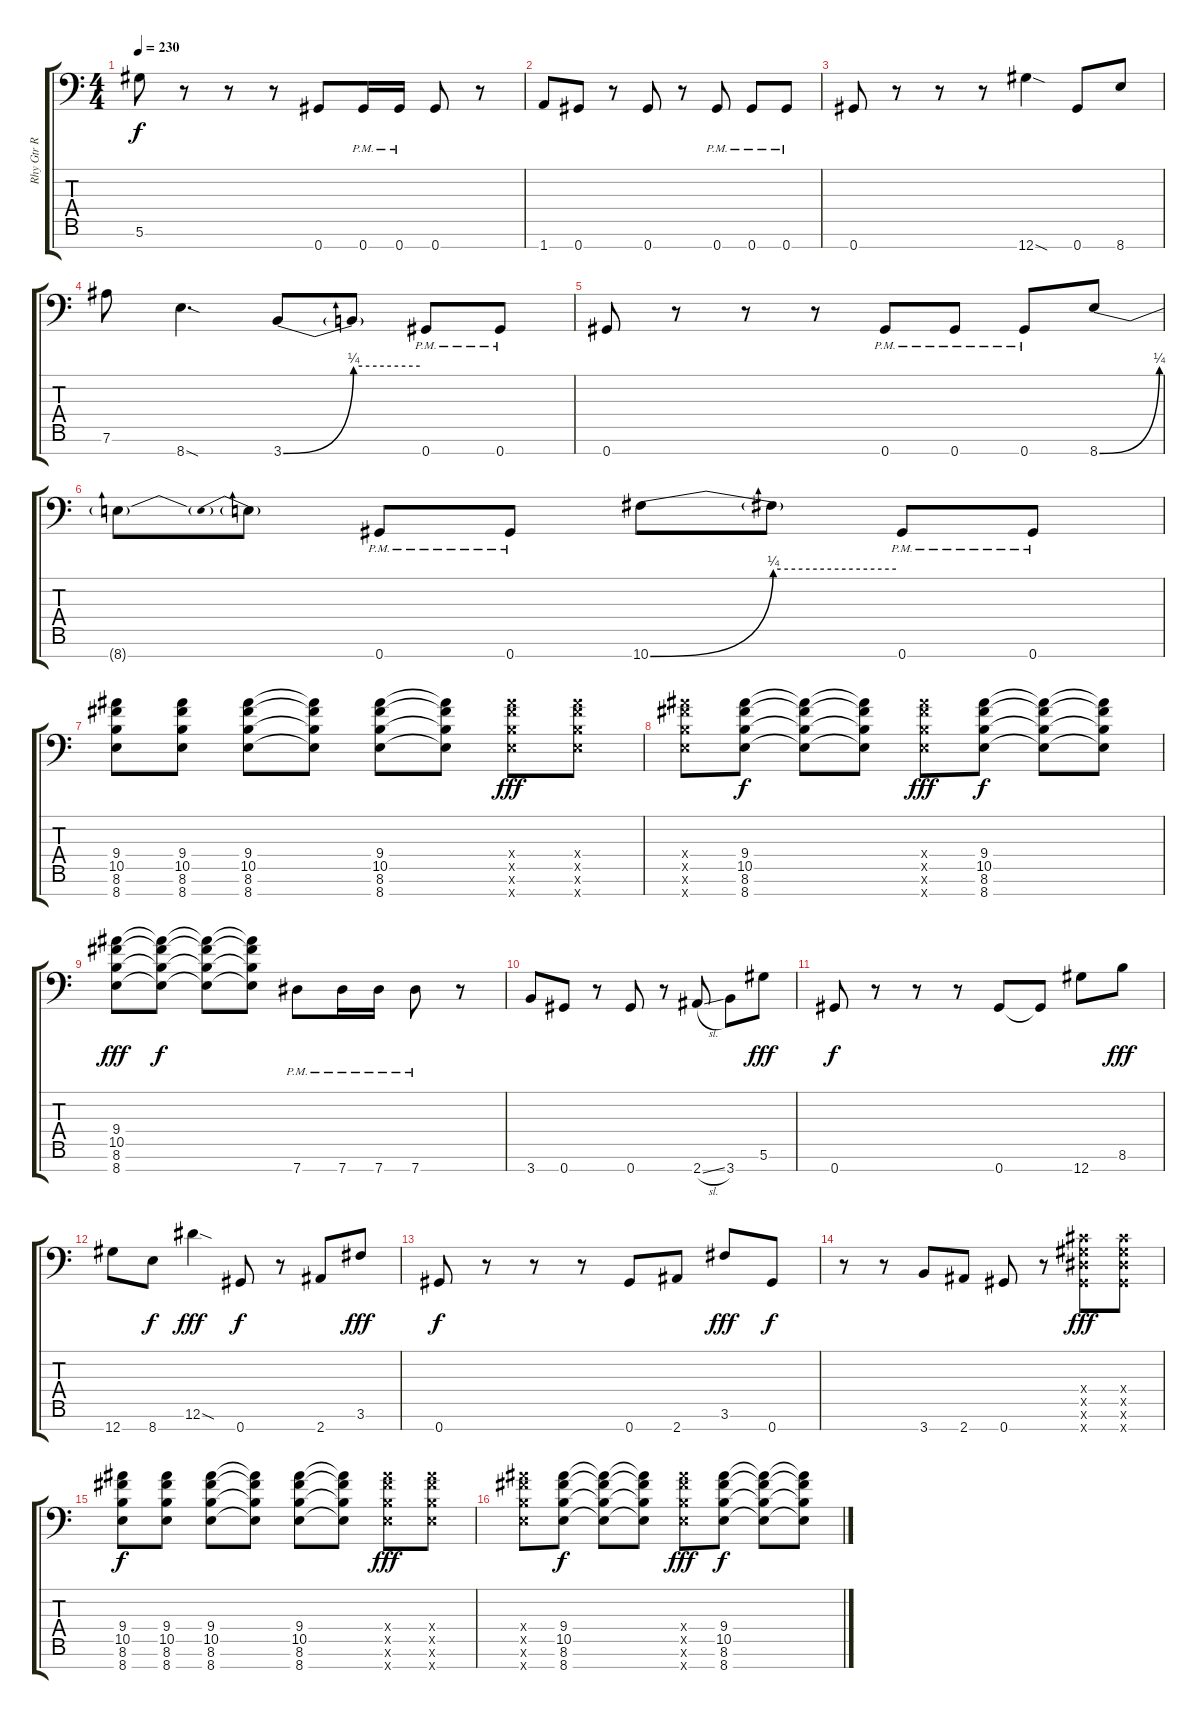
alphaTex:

\track ("Rhy Gtr R" "Rhy Gtr R") {instrument overdrivenguitar}
\staff {score tabs}
\tuning (Db4 Ab3 Eb3 Db3 Ab2 Eb2 Ab1) {hide}
\ts (4 4)
\tempo 230
\clef f4
\ks c
5.6.8{dy f} r.8 r.8 r.8 0.7.8 0.7{pm}.16 0.7{pm}.16 0.7.8 r.8 |
1.7.8 0.7.8 r.8 0.7.8 r.8 0.7{pm}.8 0.7{pm}.8 0.7{pm}.8 |
0.7.8 r.8 r.8 r.8 12.7{sod}.4 0.7.8 8.7.8 |
7.6.8 8.7{sod}.4{d} 3.7{be (bend 0 0 60 1)}.8 3.7{be (hold 0 1 60 1) t}.8 0.7{pm}.8 0.7{pm}.8 |
0.7.8 r.8 r.8 r.8 0.7{pm}.8 0.7{pm}.8 0.7{pm}.8 8.7{be (bend 0 0 60 1)}.8 |
8.7{t}.8 8.7{be (prebend 0 1 60 1) t}.8 0.7{pm}.8 0.7{pm}.8 10.7{be (bend 0 0 60 1)}.8 10.7{be (hold 0 1 60 1) t}.8 0.7{pm}.8 0.7{pm}.8 |
(9.4 10.5 8.6 8.7).8 (9.4 10.5 8.6 8.7).8 (9.4 10.5 8.6 8.7).8 (9.4{t} 10.5{t} 8.6{t} 8.7{t}).8 (9.4 10.5 8.6 8.7).8 (9.4{t} 10.5{t} 8.6{t} 8.7{t}).8 (9.4{x} 10.5{x} 8.6{x} 8.7{x}).8{dy fff} (9.4{x} 10.5{x} 8.6{x} 8.7{x}).8 |
(9.4{x} 10.5{x} 8.6{x} 8.7{x}).8 (9.4 10.5 8.6 8.7).8{dy f} (9.4{t} 10.5{t} 8.6{t} 8.7{t}).8 (9.4{t} 10.5{t} 8.6{t} 8.7{t}).8 (9.4{x} 10.5{x} 8.6{x} 8.7{x}).8{dy fff} (9.4 10.5 8.6 8.7).8{dy f} (9.4{t} 10.5{t} 8.6{t} 8.7{t}).8 (9.4{t} 10.5{t} 8.6{t} 8.7{t}).8 |
(9.4 10.5 8.6 8.7).8{dy fff} (9.4{t} 10.5{t} 8.6{t} 8.7{t}).8{dy f} (9.4{t} 10.5{t} 8.6{t} 8.7{t}).8 (9.4{t} 10.5{t} 8.6{t} 8.7{t}).8 7.7{pm}.8 7.7{pm}.16 7.7{pm}.16 7.7{pm}.8 r.8 |
3.7.8 0.7.8 r.8 0.7.8 r.8 2.7{sl}.8 3.7.8 5.6.8{dy fff} |
0.7.8{dy f} r.8 r.8 r.8 0.7.8 0.7{t}.8 12.7.8 8.6.8{dy fff} |
12.7.8 8.7.8{dy f} 12.6{sod}.4{dy fff} 0.7.8{dy f} r.8 2.7.8 3.6.8{dy fff} |
0.7.8{dy f} r.8 r.8 r.8 0.7.8 2.7.8 3.6.8{dy fff} 0.7.8{dy f} |
r.8 r.8 3.7.8 2.7.8 0.7.8 r.8 (0.4{x} 0.5{x} 0.6{x} 0.7{x}).8{dy fff} (0.4{x} 0.5{x} 0.6{x} 0.7{x}).8 |
(9.4 10.5 8.6 8.7).8{dy f} (9.4 10.5 8.6 8.7).8 (9.4 10.5 8.6 8.7).8 (9.4{t} 10.5{t} 8.6{t} 8.7{t}).8 (9.4 10.5 8.6 8.7).8 (9.4{t} 10.5{t} 8.6{t} 8.7{t}).8 (9.4{x} 10.5{x} 8.6{x} 8.7{x}).8{dy fff} (9.4{x} 10.5{x} 8.6{x} 8.7{x}).8 |
(9.4{x} 10.5{x} 8.6{x} 8.7{x}).8 (9.4 10.5 8.6 8.7).8{dy f} (9.4{t} 10.5{t} 8.6{t} 8.7{t}).8 (9.4{t} 10.5{t} 8.6{t} 8.7{t}).8 (9.4{x} 10.5{x} 8.6{x} 8.7{x}).8{dy fff} (9.4 10.5 8.6 8.7).8{dy f} (9.4{t} 10.5{t} 8.6{t} 8.7{t}).8 (9.4{t} 10.5{t} 8.6{t} 8.7{t}).8
